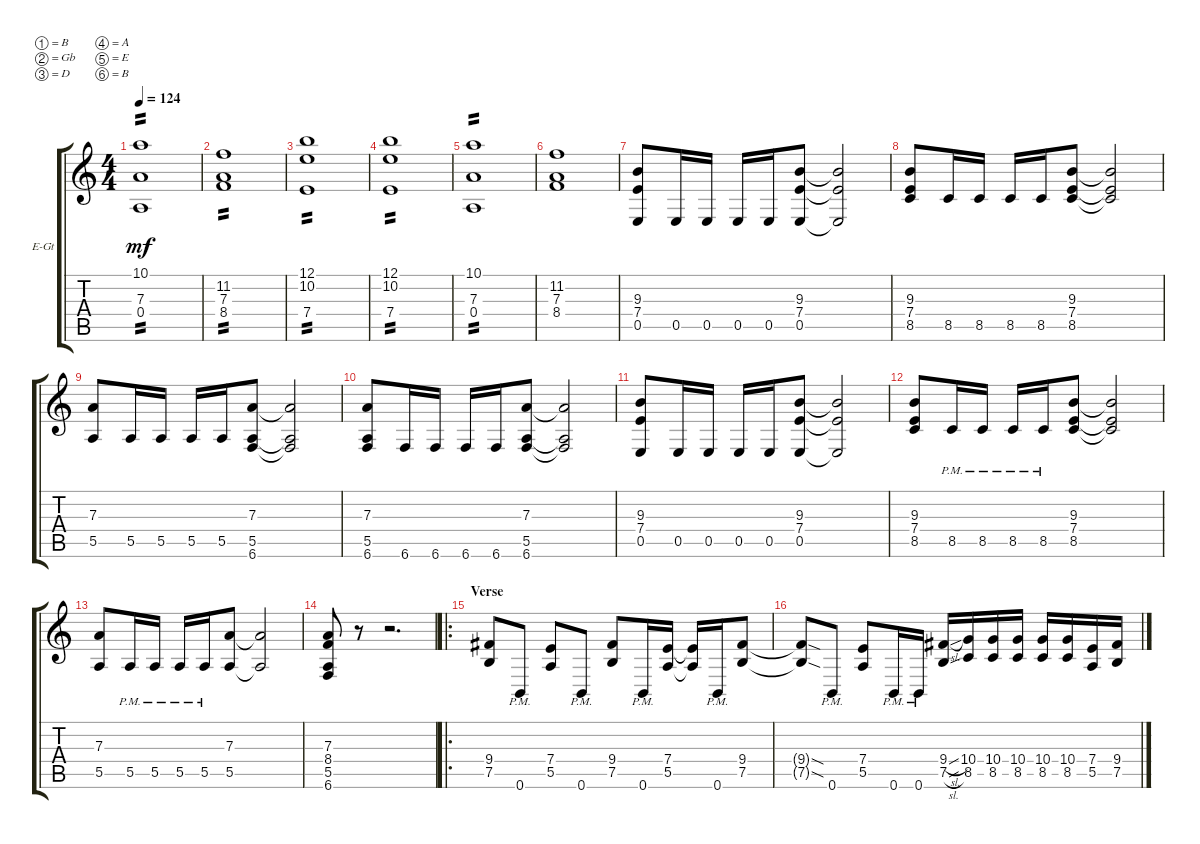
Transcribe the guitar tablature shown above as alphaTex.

\bracketExtendMode groupsimilarinstruments
\firstSystemTrackNameOrientation horizontal
\otherSystemsTrackNameOrientation horizontal
\track ("Electric Guitar 2" "E-Gt") {instrument distortionguitar}
\staff {score tabs}
\tuning (B3 Gb3 D3 A2 E2 B1)
\ts (4 4)
\tempo 124
\clef g2
\ks c
(0.4 7.3 10.1).1{tp 2 dy mf} |
(11.2 7.3 8.4).1{tp 2} |
(12.1 10.2 7.4).1{tp 2} |
(12.1 10.2 7.4).1{tp 2} |
(0.4 7.3 10.1).1{tp 2} |
(11.2 7.3 8.4).1 |
(7.4 9.3 0.5).8 0.5.16 0.5.16 0.5.16 0.5.16 (7.4 9.3 0.5).8 (7.4{t} 9.3{t} 0.5{t}).2 |
(8.5 9.3 7.4).8 8.5.16 8.5.16 8.5.16 8.5.16 (8.5 7.4 9.3).8 (8.5{t} 7.4{t} 9.3{t}).2 |
(5.5 7.3).8 5.5.16 5.5.16 5.5.16 5.5.16 (6.6 5.5 7.3).8 (6.6{t} 5.5{t} 7.3{t}).2 |
(6.6 5.5 7.3).8 6.6.16 6.6.16 6.6.16 6.6.16 (6.6 5.5 7.3).8 (5.5{t} 6.6{t} 7.3{t}).2 |
(7.4 9.3 0.5).8 0.5.16 0.5.16 0.5.16 0.5.16 (7.4 9.3 0.5).8 (7.4{t} 9.3{t} 0.5{t}).2 |
(8.5 9.3 7.4).8 8.5{pm}.16 8.5{pm}.16 8.5{pm}.16 8.5{pm}.16 (8.5 7.4 9.3).8 (8.5{t} 7.4{t} 9.3{t}).2 |
(5.5 7.3).8 5.5{pm}.16 5.5{pm}.16 5.5{pm}.16 5.5{pm}.16 (5.5 7.3).8 (5.5{t} 7.3{t}).2 |
(5.5 7.3 6.6 8.4).8 r.8 r.2{d} |
\ro
\section ("" "Verse")
(7.5 9.4).8 0.6{pm}.8 (5.5 7.4).8 0.6{pm}.8 (7.5 9.4).8 0.6{pm}.16 (5.5 7.4).16 (5.5{t} 7.4{t}).16 0.6{pm}.16 (7.5 9.4).8 |
(7.5{sod t} 9.4{sod t}).8 0.6{pm}.8 (5.5 7.4).8 0.6{pm}.16 0.6{pm}.16 (7.5{sl} 9.4{sl}).16 (8.5 10.4).16 (8.5 10.4).16 (8.5 10.4).16 (8.5 10.4).16 (8.5 10.4).16 (7.4 5.5).16 (7.5 9.4).16
